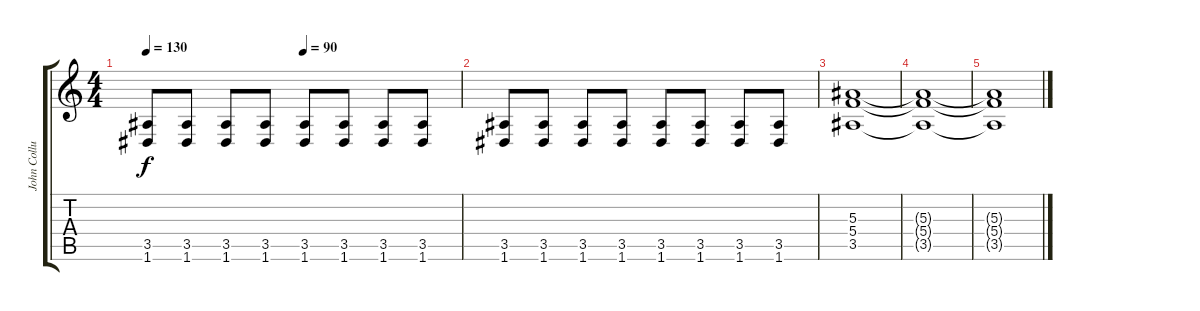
\track ("John Collura (Guitar)" "John Collu") {instrument distortionguitar}
\staff {score tabs}
\tuning (D4 A3 F3 C3 G2 D2) {hide}
\ts (4 4)
\tempo 130
\tempo (90 0.5)
\clef g2
\ks c
(3.5 1.6).8{dy f} (3.5 1.6).8 (3.5 1.6).8 (3.5 1.6).8 (3.5 1.6).8 (3.5 1.6).8 (3.5 1.6).8 (3.5 1.6).8 |
(3.5 1.6).8 (3.5 1.6).8 (3.5 1.6).8 (3.5 1.6).8 (3.5 1.6).8 (3.5 1.6).8 (3.5 1.6).8 (3.5 1.6).8 |
(5.3 5.4 3.5).1 |
(5.3{t} 5.4{t} 3.5{t}).1 |
(5.3{t} 5.4{t} 3.5{t}).1
